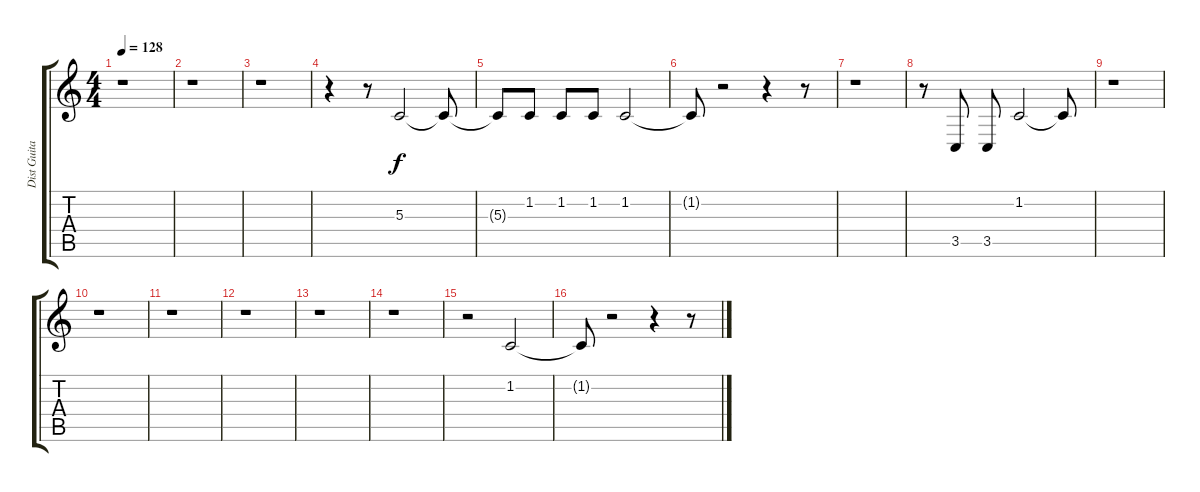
\track ("Dist Guitar 2" "Dist Guita") {instrument lead5charang}
\staff {score tabs}
\tuning (E4 B3 G3 D3 A2 E2) {hide}
\ts (4 4)
\tempo 128
\clef g2
\ks c
r.1{dy f} |
r.1 |
r.1 |
r.4 r.8 5.3.2 5.3{t}.8 |
5.3{t}.8 1.2.8 1.2.8 1.2.8 1.2.2 |
1.2{t}.8 r.2 r.4 r.8 |
r.1 |
r.8 3.5.8 3.5.8 1.2.2 1.2{t}.8 |
r.1 |
r.1 |
r.1 |
r.1 |
r.1 |
r.1 |
r.2 1.2.2 |
1.2{t}.8 r.2 r.4 r.8
